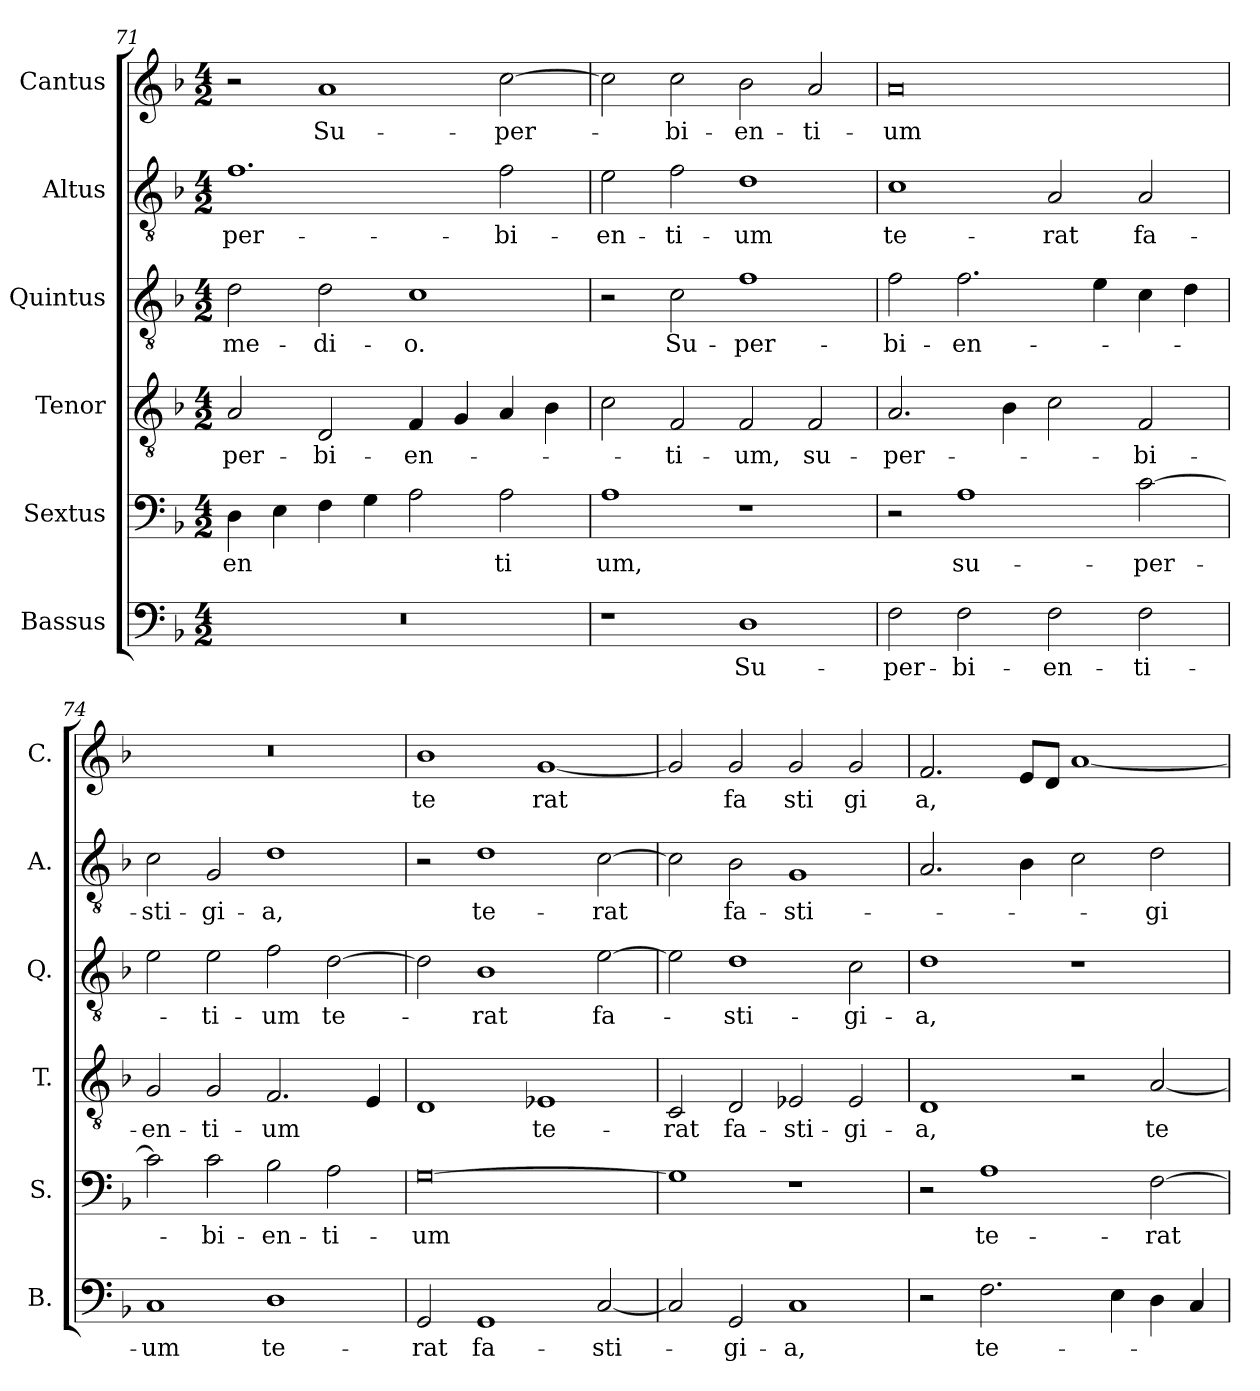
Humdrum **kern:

**kern	**text	**kern	**text	**kern	**text	**kern	**text	**kern	**text	**kern	**text
*part6	*part6	*part5	*part5	*part4	*part4	*part3	*part3	*part2	*part2	*part1	*part1
*staff6	*staff6	*staff5	*staff5	*staff4	*staff4	*staff3	*staff3	*staff2	*staff2	*staff1	*staff1
*I"Bassus	*	*I"Sextus	*	*I"Tenor	*	*I"Quintus	*	*I"Altus	*	*I"Cantus	*
*I'B.	*	*I'S.	*	*I'T.	*	*I'Q.	*	*I'A.	*	*I'C.	*
*clefF4	*	*clefF4	*	*clefGv2	*	*clefGv2	*	*clefGv2	*	*clefG2	*
*k[b-]	*	*k[b-]	*	*k[b-]	*	*k[b-]	*	*k[b-]	*	*k[b-]	*
*F:	*	*F:	*	*F:	*	*F:	*	*F:	*	*F:	*
*M4/2	*	*M4/2	*	*M4/2	*	*M4/2	*	*M4/2	*	*M4/2	*
=71	=71	=71	=71	=71	=71	=71	=71	=71	=71	=71	=71
!	!	!	!LO:LY:b	!	!LO:LY:b	!	!LO:LY:b	!	!LO:LY:b	!	!
0r	.	4D\	en	2A/	-per-	2d\	me-	1.f	-per-	2r	.
.	.	4E\	.	.	.	.	.	.	.	.	.
!	!	!	!	!	!LO:LY:b	!	!LO:LY:b	!	!	!	!LO:LY:b
.	.	4F\	.	2D/	-bi-	2d\	-di-	.	.	1a	Su-
.	.	4G\	.	.	.	.	.	.	.	.	.
!	!	!	!	!	!LO:LY:b	!	!LO:LY:b	!	!	!	!
.	.	2A\	.	4F/	-en-	1c	-o.	.	.	.	.
.	.	.	.	4G/	.	.	.	.	.	.	.
!	!	!	!LO:LY:b	!	!	!	!	!	!LO:LY:b	!	!LO:LY:b
.	.	2A\	ti	4A/	.	.	.	2f\	-bi-	[2cc\	-per-
.	.	.	.	4B-\	.	.	.	.	.	.	.
!!LO:LB:g=z
=72	=72	=72	=72	=72	=72	=72	=72	=72	=72	=72	=72
!	!	!	!LO:LY:b	!	!	!	!	!	!LO:LY:b	!	!
1r	.	1A	um,	2c\	.	2r	.	2e\	-en-	2cc\]	.
!	!	!	!	!	!LO:LY:b	!	!LO:LY:b	!	!LO:LY:b	!	!LO:LY:b
.	.	.	.	2F/	-ti-	2c\	Su-	2f\	-ti-	2cc\	-bi-
!	!LO:LY:b	!	!	!	!LO:LY:b	!	!LO:LY:b	!	!LO:LY:b	!	!LO:LY:b
1D	Su-	1r	.	2F/	-um,	1f	-per-	1d	-um	2b-\	-en-
!	!	!	!	!	!LO:LY:b	!	!	!	!	!	!LO:LY:b
.	.	.	.	2F/	su-	.	.	.	.	2a/	-ti-
=73	=73	=73	=73	=73	=73	=73	=73	=73	=73	=73	=73
!	!LO:LY:b	!	!	!	!LO:LY:b	!	!LO:LY:b	!	!LO:LY:b	!	!LO:LY:b
2F\	-per-	2r	.	2.A/	-per-	2f\	-bi-	1c	te-	0a	-um
!	!LO:LY:b	!	!LO:LY:b	!	!	!	!LO:LY:b	!	!	!	!
2F\	-bi-	1A	su-	.	.	2.f\	-en-	.	.	.	.
.	.	.	.	4B-\	.	.	.	.	.	.	.
!	!LO:LY:b	!	!	!	!	!	!	!	!LO:LY:b	!	!
2F\	-en-	.	.	2c\	.	.	.	2A/	-rat	.	.
.	.	.	.	.	.	4e\	.	.	.	.	.
!	!LO:LY:b	!	!LO:LY:b	!	!LO:LY:b	!	!	!	!LO:LY:b	!	!
2F\	-ti-	[2c\	-per-	2F/	-bi-	4c\	.	2A/	fa-	.	.
.	.	.	.	.	.	4d\	.	.	.	.	.
=74	=74	=74	=74	=74	=74	=74	=74	=74	=74	=74	=74
!	!LO:LY:b	!	!	!	!LO:LY:b	!	!	!	!LO:LY:b	!	!
1C	-um	2c\]	.	2G/	-en-	2e\	.	2c\	-sti-	0r	.
!	!	!	!LO:LY:b	!	!LO:LY:b	!	!LO:LY:b	!	!LO:LY:b	!	!
.	.	2c\	-bi-	2G/	-ti-	2e\	-ti-	2G/	-gi-	.	.
!	!LO:LY:b	!	!LO:LY:b	!	!LO:LY:b	!	!LO:LY:b	!	!LO:LY:b	!	!
1D	te-	2B-\	-en-	2.F/	-um	2f\	-um	1d	-a,	.	.
!	!	!	!LO:LY:b	!	!	!	!LO:LY:b	!	!	!	!
.	.	2A\	-ti-	.	.	[2d\	te-	.	.	.	.
.	.	.	.	4E/	.	.	.	.	.	.	.
=75	=75	=75	=75	=75	=75	=75	=75	=75	=75	=75	=75
!	!LO:LY:b	!	!LO:LY:b	!	!	!	!	!	!	!	!LO:LY:b
2GG/	-rat	[0G	-um	1D	.	2d\]	.	2r	.	1b-	te
!	!LO:LY:b	!	!	!	!	!	!LO:LY:b	!	!LO:LY:b	!	!
1GG	fa-	.	.	.	.	1B-	-rat	1d	te-	.	.
!	!	!	!	!	!LO:LY:b	!	!	!	!	!	!LO:LY:b
.	.	.	.	1E-X	te-	.	.	.	.	[1g	rat
!	!LO:LY:b	!	!	!	!	!	!LO:LY:b	!	!LO:LY:b	!	!
[2C/	-sti-	.	.	.	.	[2e\	fa-	[2c\	-rat	.	.
=76	=76	=76	=76	=76	=76	=76	=76	=76	=76	=76	=76
!	!	!	!	!	!LO:LY:b	!	!	!	!	!	!
2C/]	.	1G]	.	2C/	-rat	2e\]	.	2c\]	.	2g/]	.
!	!LO:LY:b	!	!	!	!LO:LY:b	!	!LO:LY:b	!	!LO:LY:b	!	!LO:LY:b
2GG/	-gi-	.	.	2D/	fa-	1d	-sti-	2B-\	fa-	2g/	fa
!	!LO:LY:b	!	!	!	!LO:LY:b	!	!	!	!LO:LY:b	!	!LO:LY:b
1C	-a,	1r	.	2E-X/	-sti-	.	.	1G	-sti-	2g/	sti
!	!	!	!	!	!LO:LY:b	!	!LO:LY:b	!	!	!	!LO:LY:b
.	.	.	.	2E-/	-gi-	2c\	-gi-	.	.	2g/	gi
=77	=77	=77	=77	=77	=77	=77	=77	=77	=77	=77	=77
!	!	!	!	!	!LO:LY:b	!	!LO:LY:b	!	!	!	!LO:LY:b
2r	.	2r	.	1D	-a,	1d	-a,	2.A/	.	2.f/	a,
!	!LO:LY:b	!	!LO:LY:b	!	!	!	!	!	!	!	!
2.F\	te-	1A	te-	.	.	.	.	.	.	.	.
.	.	.	.	.	.	.	.	4B-\	.	8e/L	.
.	.	.	.	.	.	.	.	.	.	8d/J	.
.	.	.	.	2r	.	1r	.	2c\	.	[1a	.
4E\	.	.	.	.	.	.	.	.	.	.	.
!	!	!	!LO:LY:b	!	!LO:LY:b	!	!	!	!LO:LY:b	!	!
4D\	.	[2F\	-rat	[2A/	te-	.	.	2d\	-gi-	.	.
4C/	.	.	.	.	.	.	.	.	.	.	.
=	=	=	=	=	=	=	=	=	=	=	=
*-	*-	*-	*-	*-	*-	*-	*-	*-	*-	*-	*-
